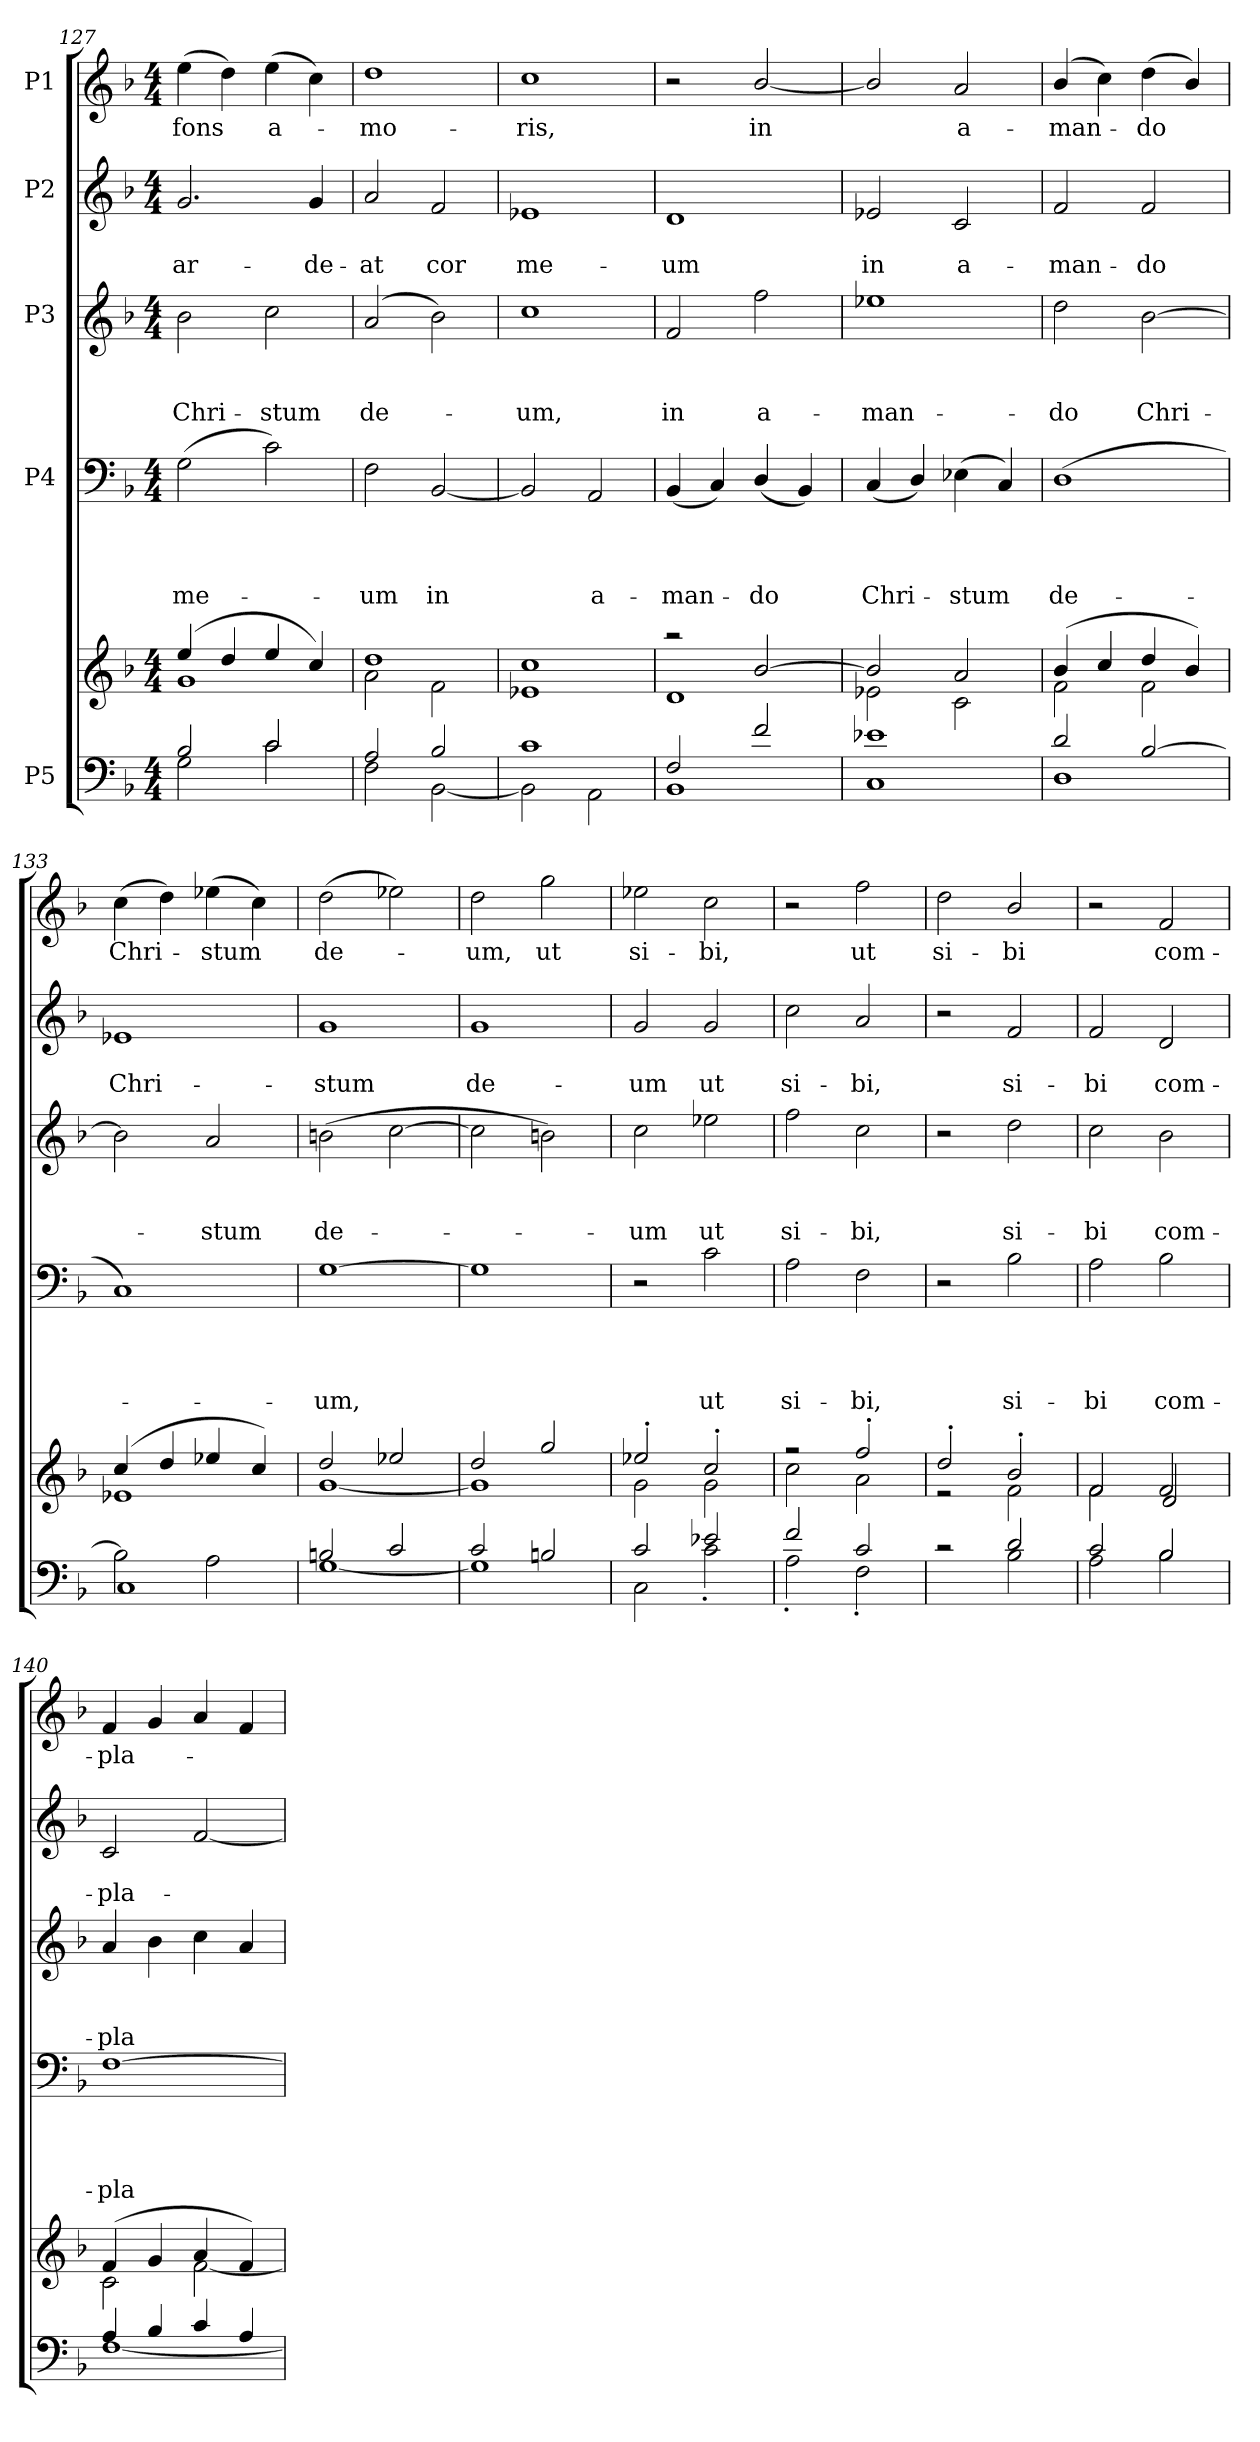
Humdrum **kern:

**kern	**kern	**kern	**text	**text	**text	**text	**kern	**text	**text	**text	**kern	**text	**text	**kern	**text
*part5	*part5	*part4	*part4	*part4	*part4	*part4	*part3	*part3	*part3	*part3	*part2	*part2	*part2	*part1	*part1
*staff6	*staff5	*staff4	*staff4	*staff4	*staff4	*staff4	*staff3	*staff3	*staff3	*staff3	*staff2	*staff2	*staff2	*staff1	*staff1
*I"P5	*	*I"P4	*	*	*	*	*I"P3	*	*	*	*I"P2	*	*	*I"P1	*
*clefF4	*clefG2	*clefF4	*	*	*	*	*clefG2	*	*	*	*clefG2	*	*	*clefG2	*
*	*	*	*	*	*	*	*ITrd7c12	*	*	*	*	*	*	*	*
*k[b-]	*k[b-]	*k[b-]	*	*	*	*	*k[b-]	*	*	*	*k[b-]	*	*	*k[b-]	*
*F:	*F:	*F:	*	*	*	*	*F:	*	*	*	*F:	*	*	*F:	*
*M4/4	*M4/4	*M4/4	*	*	*	*	*M4/4	*	*	*	*M4/4	*	*	*M4/4	*
=127	=127	=127	=127	=127	=127	=127	=127	=127	=127	=127	=127	=127	=127	=127	=127
*^	*^	*	*	*	*	*	*	*	*	*	*	*	*	*	*
!	!	!	!	!	!	!	!	!LO:LY:b	!	!	!	!LO:LY:b	!	!	!LO:LY:b	!	!LO:LY:b
2B-/	2G\	(>4ee/	1g	(>2G\	.	.	.	me-	2B-\	.	.	Chri-	2.g/	.	ar-	(>4ee\	fons
.	.	4dd/	.	.	.	.	.	.	.	.	.	.	.	.	.	4dd\)	.
!	!	!	!	!	!	!	!	!	!	!	!	!LO:LY:b	!	!	!	!	!LO:LY:b
2c/	2c\	4ee/	.	2c\)	.	.	.	.	2c\	.	.	-stum	.	.	.	(>4ee\	a-
!	!	!	!	!	!	!	!	!	!	!	!	!	!	!	!LO:LY:b	!	!
.	.	4cc/)	.	.	.	.	.	.	.	.	.	.	4g/	.	-de-	4cc\)	.
=128	=128	=128	=128	=128	=128	=128	=128	=128	=128	=128	=128	=128	=128	=128	=128	=128	=128
!	!	!	!	!	!	!	!	!LO:LY:b	!	!	!	!LO:LY:b	!	!	!LO:LY:b	!	!LO:LY:b
2A/	2F\	1dd	2a\	2F\	.	.	.	-um	(<2A/	.	.	de-	2a/	.	-at	1dd	-mo-
!	!	!	!	!	!	!	!	!LO:LY:b	!	!	!	!	!	!	!LO:LY:b	!	!
2B-/	[<2BB-\	.	2f\	[<2BB-/	.	.	.	in	2B-\)	.	.	.	2f/	.	cor	.	.
=129	=129	=129	=129	=129	=129	=129	=129	=129	=129	=129	=129	=129	=129	=129	=129	=129	=129
!	!	!	!	!	!	!	!	!	!	!	!	!LO:LY:b	!	!	!LO:LY:b	!	!LO:LY:b
1c	2BB-\]	1cc	1e-X	2BB-/]	.	.	.	.	1c	.	.	-um,	1e-X	.	me-	1cc	-ris,
!	!	!	!	!	!	!	!	!LO:LY:b	!	!	!	!	!	!	!	!	!
.	2AA\	.	.	2AA/	.	.	.	a-	.	.	.	.	.	.	.	.	.
=130	=130	=130	=130	=130	=130	=130	=130	=130	=130	=130	=130	=130	=130	=130	=130	=130	=130
!	!	!	!	!	!	!	!	!LO:LY:b	!	!	!	!LO:LY:b	!	!	!LO:LY:b	!	!
2F/	1BB-	2raa	1d	(<4BB-/	.	.	.	-man-	2F/	.	.	in	1d	.	-um	2r	.
.	.	.	.	4C/)	.	.	.	.	.	.	.	.	.	.	.	.	.
!	!	!	!	!	!	!	!	!LO:LY:b	!	!	!	!LO:LY:b	!	!	!	!	!LO:LY:b
2f/	.	[>2b-/	.	(<4D/	.	.	.	-do	2f\	.	.	a-	.	.	.	[<2b-/	in
.	.	.	.	4BB-/)	.	.	.	.	.	.	.	.	.	.	.	.	.
=131	=131	=131	=131	=131	=131	=131	=131	=131	=131	=131	=131	=131	=131	=131	=131	=131	=131
!	!	!	!	!	!	!	!	!LO:LY:b	!	!	!	!LO:LY:b	!	!	!LO:LY:b	!	!
1e-X	1C	2b-/]	2e-X\	(<4C/	.	.	.	Chri-	1e-X	.	.	-man-	2e-X/	.	in	2b-/]	.
.	.	.	.	4D/)	.	.	.	.	.	.	.	.	.	.	.	.	.
!	!	!	!	!	!	!	!	!LO:LY:b	!	!	!	!	!	!	!LO:LY:b	!	!LO:LY:b
.	.	2a/	2c\	(>4E-X\	.	.	.	-stum	.	.	.	.	2c/	.	a-	2a/	a-
.	.	.	.	4C/)	.	.	.	.	.	.	.	.	.	.	.	.	.
=132	=132	=132	=132	=132	=132	=132	=132	=132	=132	=132	=132	=132	=132	=132	=132	=132	=132
!	!	!	!	!	!	!	!	!LO:LY:b	!	!	!	!LO:LY:b	!	!	!LO:LY:b	!	!LO:LY:b
2d/	1D	(>4b-/	2f\	(<1D	.	.	.	de-	2d\	.	.	-do	2f/	.	-man-	(<4b-/	-man-
.	.	4cc/	.	.	.	.	.	.	.	.	.	.	.	.	.	4cc\)	.
!	!	!	!	!	!	!	!	!	!	!	!	!LO:LY:b	!	!	!LO:LY:b	!	!LO:LY:b
[>2B-/	.	4dd/	2f\	.	.	.	.	.	[>2B-\	.	.	Chri-	2f/	.	-do	(>4dd\	-do
.	.	4b-/)	.	.	.	.	.	.	.	.	.	.	.	.	.	4b-/)	.
=133	=133	=133	=133	=133	=133	=133	=133	=133	=133	=133	=133	=133	=133	=133	=133	=133	=133
!	!	!	!	!	!	!	!	!	!	!	!	!	!	!	!LO:LY:b	!	!LO:LY:b
2B-\]	1C	(>4cc/	1e-X	1C)	.	.	.	.	2B-\]	.	.	.	1e-X	.	Chri-	(>4cc\	Chri-
.	.	4dd/	.	.	.	.	.	.	.	.	.	.	.	.	.	4dd\)	.
!	!	!	!	!	!	!	!	!	!	!	!	!LO:LY:b	!	!	!	!	!LO:LY:b
2A\	.	4ee-X/	.	.	.	.	.	.	2A/	.	.	-stum	.	.	.	(>4ee-X\	-stum
.	.	4cc/)	.	.	.	.	.	.	.	.	.	.	.	.	.	4cc\)	.
=134	=134	=134	=134	=134	=134	=134	=134	=134	=134	=134	=134	=134	=134	=134	=134	=134	=134
!	!	!	!	!	!	!	!	!LO:LY:b	!	!	!	!LO:LY:b	!	!	!LO:LY:b	!	!LO:LY:b
2Bn/	[<1G	2dd/	[<1g	[>1G	.	.	.	-um,	(>2Bn\	.	.	de-	1g	.	-stum	(>2dd\	de-
2c/	.	2ee-X/	.	.	.	.	.	.	[>2c\	.	.	.	.	.	.	2ee-X\)	.
!!LO:LB:g=z
=135	=135	=135	=135	=135	=135	=135	=135	=135	=135	=135	=135	=135	=135	=135	=135	=135	=135
!	!	!	!	!	!	!	!	!	!	!	!	!	!	!	!LO:LY:b	!	!LO:LY:b
2c/	1G]	2dd/	1g]	1G]	.	.	.	.	2c\]	.	.	.	1g	.	de-	2dd\	-um,
!	!	!	!	!	!	!	!	!	!	!	!	!	!	!	!	!	!LO:LY:b
2Bn/	.	2gg/	.	.	.	.	.	.	2Bn\)	.	.	.	.	.	.	2gg\	ut
=136	=136	=136	=136	=136	=136	=136	=136	=136	=136	=136	=136	=136	=136	=136	=136	=136	=136
!	!	!	!	!	!	!	!	!	!	!	!	!LO:LY:b	!	!	!LO:LY:b	!	!LO:LY:b
2c/	2C\	2ee-X'</	2g\	2r	.	.	.	.	2c\	.	.	-um	2g/	.	-um	2ee-X\	si-
!	!	!	!	!	!	!	!	!LO:LY:b	!	!	!	!LO:LY:b	!	!	!LO:LY:b	!	!LO:LY:b
2e-X/	2c'<\	2cc'</	2g\	2c\	.	.	.	ut	2e-X\	.	.	ut	2g/	.	ut	2cc\	-bi,
=137	=137	=137	=137	=137	=137	=137	=137	=137	=137	=137	=137	=137	=137	=137	=137	=137	=137
!	!	!	!	!	!	!	!	!LO:LY:b	!	!	!	!LO:LY:b	!	!	!LO:LY:b	!	!
2f/	2A'<\	2rff	2cc\	2A\	.	.	.	si-	2f\	.	.	si-	2cc\	.	si-	2r	.
!	!	!	!	!	!	!	!	!LO:LY:b	!	!	!	!LO:LY:b	!	!	!LO:LY:b	!	!LO:LY:b
2c/	2F'<\	2ff'</	2a\	2F\	.	.	.	-bi,	2c\	.	.	-bi,	2a/	.	-bi,	2ff\	ut
=138	=138	=138	=138	=138	=138	=138	=138	=138	=138	=138	=138	=138	=138	=138	=138	=138	=138
!	!	!	!	!	!	!	!	!	!	!	!	!	!	!	!	!	!LO:LY:b
2rc	2ryy	2dd'</	2re	2r	.	.	.	.	2r	.	.	.	2r	.	.	2dd\	si-
!	!	!	!	!	!	!	!	!LO:LY:b	!	!	!	!LO:LY:b	!	!	!LO:LY:b	!	!LO:LY:b
2d/	2B-\	2b-'</	2f\	2B-\	.	.	.	si-	2d\	.	.	si-	2f/	.	si-	2b-/	-bi
=139	=139	=139	=139	=139	=139	=139	=139	=139	=139	=139	=139	=139	=139	=139	=139	=139	=139
!	!	!	!	!	!	!	!	!LO:LY:b	!	!	!	!LO:LY:b	!	!	!LO:LY:b	!	!
2c/	2A\	2f/	2f\	2A\	.	.	.	-bi	2c\	.	.	-bi	2f/	.	-bi	2r	.
!	!	!	!	!	!	!	!	!LO:LY:b	!	!	!	!LO:LY:b	!	!	!LO:LY:b	!	!LO:LY:b
2B-/	2B-\	2f/	2d/	2B-\	.	.	.	com-	2B-\	.	.	com-	2d/	.	com-	2f/	com-
=140	=140	=140	=140	=140	=140	=140	=140	=140	=140	=140	=140	=140	=140	=140	=140	=140	=140
!	!	!	!	!	!	!	!	!LO:LY:b	!	!	!	!LO:LY:b	!	!	!LO:LY:b	!	!LO:LY:b
4A/	[<1F	(>4f/	2c\	[>1F	.	.	.	-pla-	4A/	.	.	-pla	2c/	.	-pla-	4f/	-pla-
4B-/	.	4g/	.	.	.	.	.	.	4B-\	.	.	.	.	.	.	4g/	.
4c/	.	4a/	[<2f\	.	.	.	.	.	4c\	.	.	.	[<2f/	.	.	4a/	.
4A/	.	4f/)	.	.	.	.	.	.	4A/	.	.	.	.	.	.	4f/	.
*v	*v	*	*	*	*	*	*	*	*	*	*	*	*	*	*	*	*
*	*v	*v	*	*	*	*	*	*	*	*	*	*	*	*	*	*
=	=	=	=	=	=	=	=	=	=	=	=	=	=	=	=
*-	*-	*-	*-	*-	*-	*-	*-	*-	*-	*-	*-	*-	*-	*-	*-
